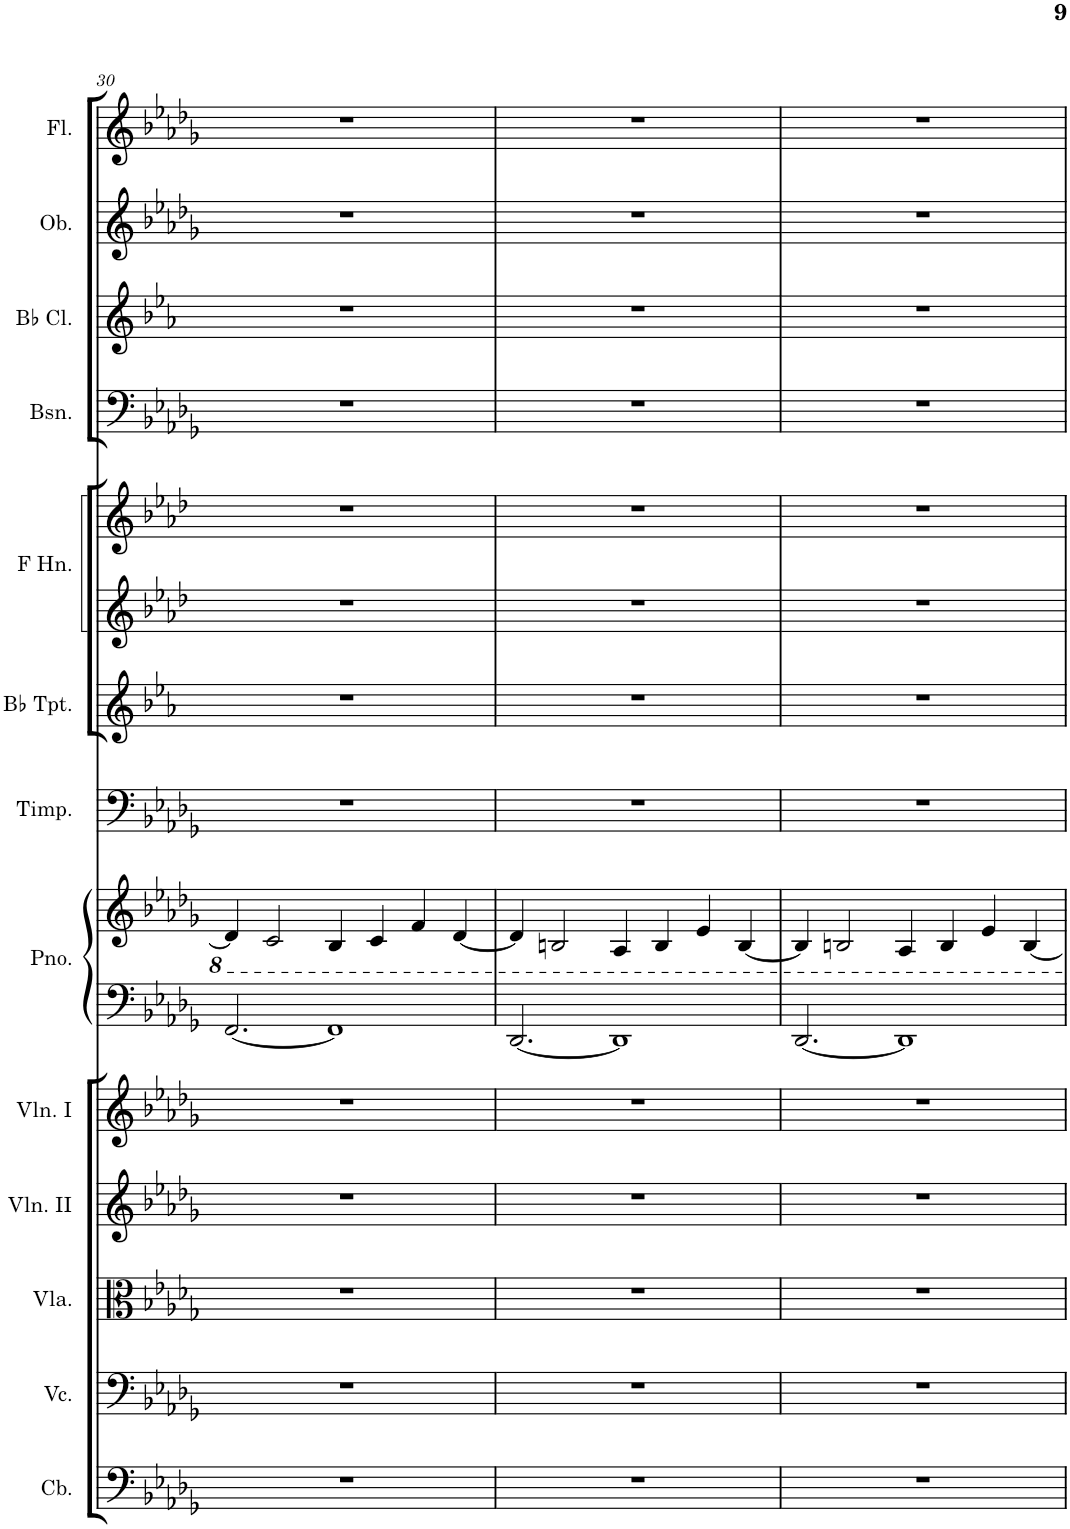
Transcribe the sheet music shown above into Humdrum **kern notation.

**kern	**kern	**kern	**kern	**kern	**kern	**kern	**kern	**kern	**kern	**kern	**kern	**kern	**kern	**kern
*part13	*part12	*part11	*part10	*part9	*part8	*part8	*part7	*part6	*part5	*part5	*part4	*part3	*part2	*part1
*staff15	*staff14	*staff13	*staff12	*staff11	*staff10	*staff9	*staff8	*staff7	*staff6	*staff5	*staff4	*staff3	*staff2	*staff1
*I"Contrabasses	*I"Violoncellos	*I"Violas	*I"Violins II	*I"Violins I	*I"Piano	*	*I"Timpani	*I"Trumpets in Bb	*I"Horns in F	*	*I"Bassoons	*I"Clarinets in Bb	*I"Oboes	*I"Flutes
*I'Cb.	*I'Vc.	*I'Vla.	*I'Vln. II	*I'Vln. I	*I'Pno.	*	*I'Timp.	*	*	*	*I'Bsn.	*	*I'Ob.	*I'Fl.
!!LO:PB:g=z
*clefF4	*clefF4	*clefC3	*clefG2	*clefG2	*clefF4	*clefG2	*clefF4	*clefG2	*clefG2	*clefG2	*clefF4	*clefG2	*clefG2	*clefG2
*Trd7c12	*	*	*	*	*	*	*	*Trd1c2	*Trd4c7	*Trd4c7	*	*Trd1c2	*	*
*k[b-e-a-d-g-]	*k[b-e-a-d-g-]	*k[b-e-a-d-g-]	*k[b-e-a-d-g-]	*k[b-e-a-d-g-]	*k[b-e-a-d-g-]	*k[b-e-a-d-g-]	*k[b-e-a-d-g-]	*k[b-e-a-]	*k[b-e-a-d-]	*k[b-e-a-d-]	*k[b-e-a-d-g-]	*k[b-e-a-]	*k[b-e-a-d-g-]	*k[b-e-a-d-g-]
*M7/4	*M7/4	*M7/4	*M7/4	*M7/4	*M7/4	*M7/4	*M7/4	*M7/4	*M7/4	*M7/4	*M7/4	*M7/4	*M7/4	*M7/4
=30	=30	=30	=30	=30	=30	=30	=30	=30	=30	=30	=30	=30	=30	=30
1..r	1..r	1..r	1..r	1..r	[2.FF/	4D-/]	1..r	1..r	1..r	1..r	1..r	1..r	1..r	1..r
.	.	.	.	.	.	2C/	.	.	.	.	.	.	.	.
.	.	.	.	.	1FF]	4BB-/	.	.	.	.	.	.	.	.
.	.	.	.	.	.	4C/	.	.	.	.	.	.	.	.
.	.	.	.	.	.	4F/	.	.	.	.	.	.	.	.
.	.	.	.	.	.	[4D-/	.	.	.	.	.	.	.	.
=31	=31	=31	=31	=31	=31	=31	=31	=31	=31	=31	=31	=31	=31	=31
1..r	1..r	1..r	1..r	1..r	[2.DD-/	4D-/]	1..r	1..r	1..r	1..r	1..r	1..r	1..r	1..r
.	.	.	.	.	.	2BBn/	.	.	.	.	.	.	.	.
.	.	.	.	.	1DD-]	4AA-/	.	.	.	.	.	.	.	.
.	.	.	.	.	.	4BB/	.	.	.	.	.	.	.	.
.	.	.	.	.	.	4E-/	.	.	.	.	.	.	.	.
.	.	.	.	.	.	[4BB/	.	.	.	.	.	.	.	.
=32	=32	=32	=32	=32	=32	=32	=32	=32	=32	=32	=32	=32	=32	=32
1..r	1..r	1..r	1..r	1..r	[2.DD-/	4BB/]	1..r	1..r	1..r	1..r	1..r	1..r	1..r	1..r
.	.	.	.	.	.	2BBn/	.	.	.	.	.	.	.	.
.	.	.	.	.	1DD-]	4AA-/	.	.	.	.	.	.	.	.
.	.	.	.	.	.	4BB/	.	.	.	.	.	.	.	.
.	.	.	.	.	.	4E-/	.	.	.	.	.	.	.	.
.	.	.	.	.	.	[4BB/	.	.	.	.	.	.	.	.
=	=	=	=	=	=	=	=	=	=	=	=	=	=	=
*-	*-	*-	*-	*-	*-	*-	*-	*-	*-	*-	*-	*-	*-	*-
